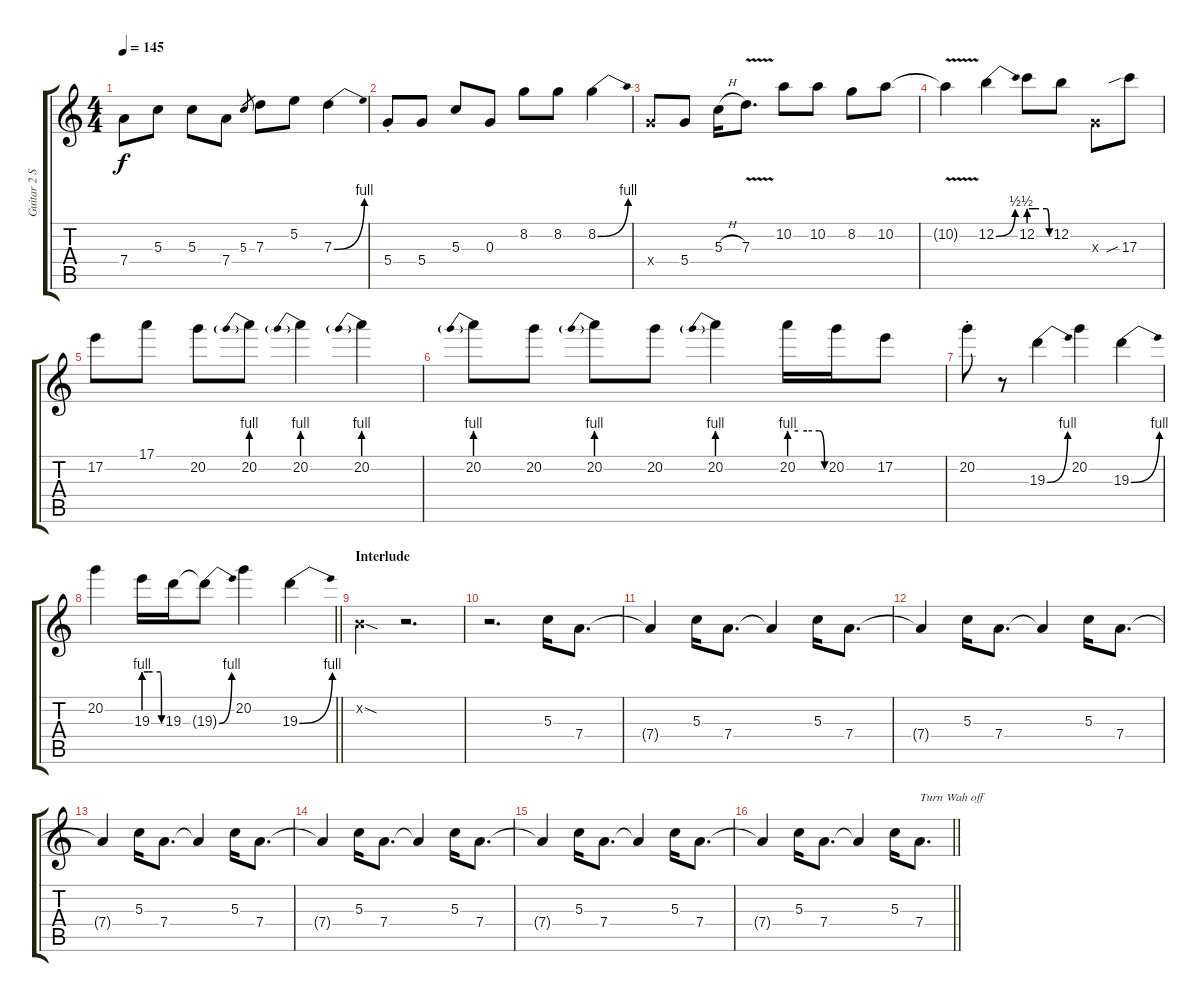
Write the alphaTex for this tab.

\track ("Guitar 2 Solo" "Guitar 2 S") {instrument distortionguitar}
\staff {score tabs}
\tuning (E4 B3 G3 D3 A2 E2) {hide}
\ts (4 4)
\tempo 145
\clef g2
\ks c
7.4.8{dy f} 5.3.8 5.3.8 7.4.8 5.3.8{gr} 7.3.8 5.2.8 7.3{be (bend 0 0 60 4)}.4 |
5.4{st}.8 5.4.8 5.3.8 0.3.8 8.2.8 8.2.8 8.2{be (bend 0 0 60 4)}.4 |
5.4{x}.8 5.4.8 5.3{h}.16 7.3{v}.8{d} 10.2.8 10.2.8 8.2.8 10.2.8 |
10.2{v t}.4 12.2{be (bend 0 0 60 2)}.4 12.2{be (custom 0 2 15 2 30 2 52 2 60 0)}.8 12.2.8 0.3{x}.8 17.3{sib}.8 |
17.2.8 17.1.8 20.2.8 20.2{be (prebend 0 4 60 4)}.8 20.2{be (prebend 0 4 60 4)}.4 20.2{be (prebend 0 4 60 4)}.4 |
20.2{be (prebend 0 4 60 4)}.8 20.2.8 20.2{be (prebend 0 4 60 4)}.8 20.2.8 20.2{be (prebend 0 4 60 4)}.4 20.2{be (custom 0 4 15 4 30 4 51 4 60 0)}.16 20.2.16 17.2.8 |
20.2{st}.8 r.8 19.3{be (bend 0 0 60 4)}.4 20.2.4 19.3{be (bend 0 0 60 4)}.4 |
\barLineRight lightlight
20.2.4 19.3{be (custom 0 4 15 4 30 4 56 4 60 0)}.16 19.3.16 19.3{be (bend 0 0 60 4) t}.8 20.2.4 19.3{be (bend 0 0 60 4)}.4 |
\section ("" "Interlude")
0.2{sod x}.4 r.2{d} |
r.2{d} 5.3.16 7.4.8{d} |
7.4{t}.4 5.3.16 7.4.8{d} 7.4{t}.4 5.3.16 7.4.8{d} |
7.4{t}.4 5.3.16 7.4.8{d} 7.4{t}.4 5.3.16 7.4.8{d} |
7.4{t}.4 5.3.16 7.4.8{d} 7.4{t}.4 5.3.16 7.4.8{d} |
7.4{t}.4 5.3.16 7.4.8{d} 7.4{t}.4 5.3.16 7.4.8{d} |
7.4{t}.4 5.3.16 7.4.8{d} 7.4{t}.4 5.3.16 7.4.8{d} |
\barLineRight lightlight
7.4{t}.4 5.3.16 7.4.8{d} 7.4{t}.4 5.3.16 7.4.8{d txt "Turn Wah off"}
